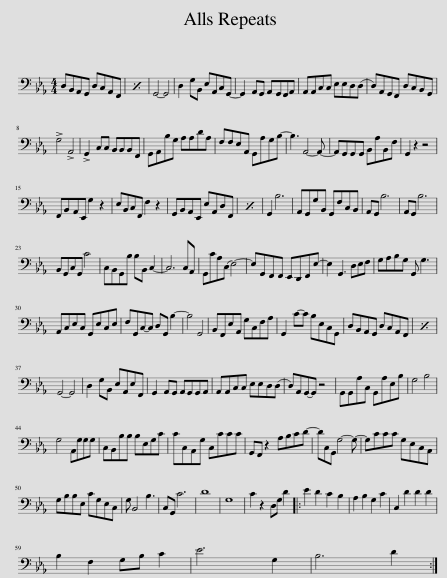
X:1
L:1/8
M:4/4
I:linebreak $
K:Eb
V:1 bass
V:1
 D,B,,A,,G,, D,C,A,,F,, | x8 | G,,4- G,,4 | D,2 G,B,, E,A,,C,G,,- | G,,2 A,,G,, A,,A,,A,,A,, | %5
 A,,A,,C,C, E,E,D,(D, | D,)A,,G,,A,, D,G,,B,,G,, |$ !>!G,4 !>!A,,4 | !>!G,,2 C,C, B,,B,,B,,F,, | G,,A,,B,G, A,A,DA, | %10
 F,F,E,A,, G,,A,G,B,- | B,3 A,,4- A,,- | A,,G,,G,,G,, B,,A,B,,F, | G,,2 z2 z4 |$ F,,B,,A,,E,, G,2 z2 | %15
 E,B,,C,F,, F,2 z2 | G,,B,,A,,E,, E,A,,D,F,, | x8 | G,,2 B,6 | A,,G,,G,B,, G,,F,C,B,, | %20
 A,,G,, B,6 | A,,G,, B,6 |$ B,,G,,C,G,, C4 | C,B,,G,,B, B,B,, C,2- | C,6 C,A,, | %25
 G,,CA,E,- E,4- | E,G,,F,,F,, E,,D,,F,,E,- | E,2 G,,3 D,E,F, | G,A,B,G, G,, G,3 |$ A,,C,E,C, G,,E,C,E, | %30
 F,G,,C,-C, D,G,, B,2- | B,4 G,,4 | B,,F,,E,A,, G,C,F,A, | G,,2 C-C B,E,C,G,, | D,B,,A,,G,, D,C,A,,F,, | %35
 x8 |$ G,,4- G,,4 | D,2 G,B,, E,A,,E,F,, | G,,2 A,,G,, A,,G,,G,,A,, | A,,A,,C,C, E,E,D,(D, | %40
 D,)A,,G,,-G,, z4 | G,,G,,A,C, G,,A,E,B, | G,4 B,4 |$ G,4 A,,G,G,G, | C,B,,B,B, B,E,G,C | %45
 CC,A,,G, C,CCC | G,,F,, z2 A,B,CD- | DC,G,, G,4- G,- | G,CCC G,E,C,A,, |$ G,B,B,E, CG,E,C, | %50
 G, B,,4 B,3 | C,G,, C6 | D8 | G,8 | C2 z2 D,G, D2 |: %55
 E2 D2 C2 B,2 | A,2 B,2 G,2 C2 | C,2 D2 D2 D2 |$ B,2 F,2 G,B, C2 | E6 G,2 | %60
 B,6 D2 :| %61
